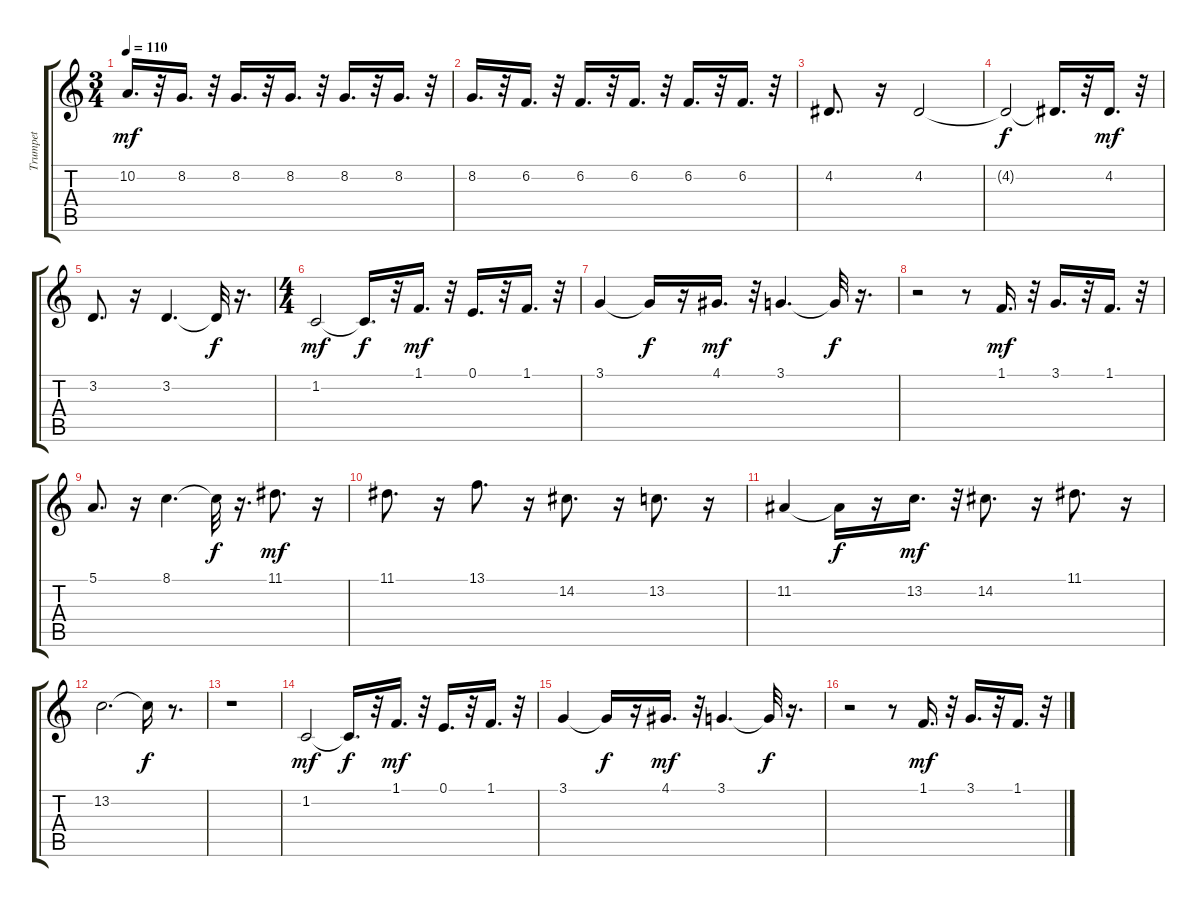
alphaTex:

\track ("Trumpet" "Trumpet") {instrument trumpet}
\staff {score tabs}
\tuning (E4 B3 G3 D3 A2 E2) {hide}
\ts (3 4)
\tempo 110
\clef g2
\ks c
10.2.16{d dy mf} r.32 8.2.16{d} r.32 8.2.16{d} r.32 8.2.16{d} r.32 8.2.16{d} r.32 8.2.16{d} r.32 |
8.2.16{d} r.32 6.2.16{d} r.32 6.2.16{d} r.32 6.2.16{d} r.32 6.2.16{d} r.32 6.2.16{d} r.32 |
4.2.8{d} r.16 4.2.2 |
4.2{t}.2{dy f} 4.2{t}.16{d} r.32 4.2.16{d dy mf} r.32 |
3.2.8{d} r.16 3.2.4{d} 3.2{t}.32{dy f} r.16{d} |
\ts (4 4)
1.2.2{dy mf} 1.2{t}.16{d dy f} r.32 1.1.16{d dy mf} r.32 0.1.16{d} r.32 1.1.16{d} r.32 |
3.1.4 3.1{t}.16{dy f} r.16 4.1.16{d dy mf} r.32 3.1.4{d} 3.1{t}.32{dy f} r.16{d} |
r.2 r.8 1.1.16{d dy mf} r.32 3.1.16{d} r.32 1.1.16{d} r.32 |
5.1.8{d} r.16 8.1.4{d} 8.1{t}.32{dy f} r.16{d} 11.1.8{d dy mf} r.16 |
11.1.8{d} r.16 13.1.8{d} r.16 14.2.8{d} r.16 13.2.8{d} r.16 |
11.2.4 11.2{t}.16{dy f} r.16 13.2.16{d dy mf} r.32 14.2.8{d} r.16 11.1.8{d} r.16 |
13.2.2{d} 13.2{t}.16{dy f} r.8{d} |
r.1 |
1.2.2{dy mf} 1.2{t}.16{d dy f} r.32 1.1.16{d dy mf} r.32 0.1.16{d} r.32 1.1.16{d} r.32 |
3.1.4 3.1{t}.16{dy f} r.16 4.1.16{d dy mf} r.32 3.1.4{d} 3.1{t}.32{dy f} r.16{d} |
r.2 r.8 1.1.16{d dy mf} r.32 3.1.16{d} r.32 1.1.16{d} r.32
